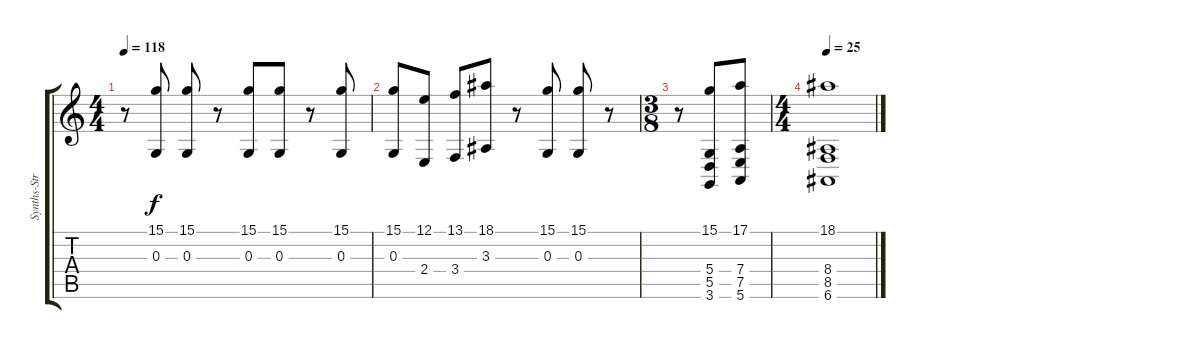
\track ("Synths-Strings-Bells(Hogson,Davies)" "Synths-Str") {instrument stringensemble1}
\staff {score tabs}
\tuning (E4 B3 G3 D3 A2 E2) {hide}
\ts (4 4)
\tempo 118
\clef g2
\ks c
r.8{dy f} (15.1 0.3).8 (15.1 0.3).8 r.8 (15.1 0.3).8 (15.1 0.3).8 r.8 (15.1 0.3).8 |
(15.1 0.3).8 (12.1 2.4).8 (13.1 3.4).8 (18.1 3.3).8 r.8 (15.1 0.3).8 (15.1 0.3).8 r.8 |
\ts (3 8)
r.8 (15.1 5.4 5.5 3.6).8 (17.1 7.4 7.5 5.6).8 |
\ts (4 4)
\tempo 25
(18.1 8.4 8.5 6.6).1
